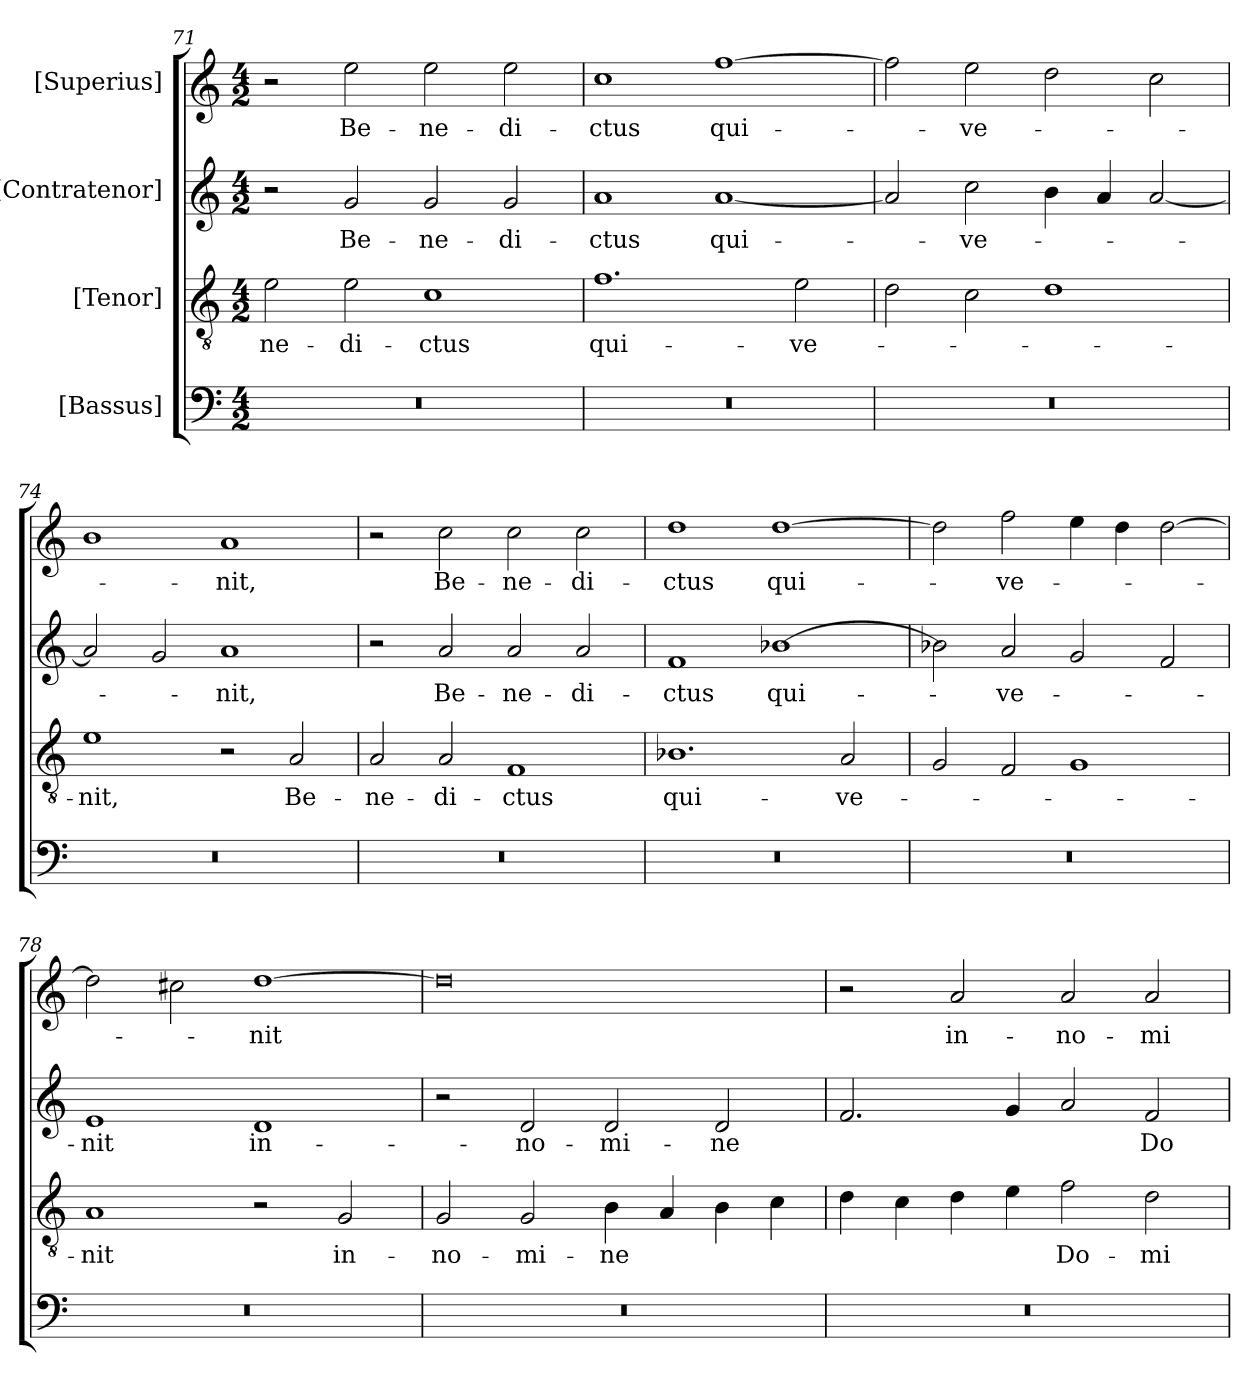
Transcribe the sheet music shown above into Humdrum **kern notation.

**kern	**kern	**text	**kern	**text	**kern	**text
*part4	*part3	*part3	*part2	*part2	*part1	*part1
*staff4	*staff3	*staff3	*staff2	*staff2	*staff1	*staff1
*I"[Bassus]	*I"[Tenor]	*	*I"[Contratenor]	*	*I"[Superius]	*
*clefF4	*clefGv2	*	*clefG2	*	*clefG2	*
*k[]	*k[]	*	*k[]	*	*k[]	*
*M4/2	*M4/2	*	*M4/2	*	*M4/2	*
=71	=71	=71	=71	=71	=71	=71
0r	2e\	-ne-	2r	.	2r	.
.	2e\	-di-	2g/	Be-	2ee\	Be-
.	1c\	-ctus	2g/	-ne-	2ee\	-ne-
.	.	.	2g/	-di-	2ee\	-di-
=72	=72	=72	=72	=72	=72	=72
0r	1.f\	qui-	1a/	-ctus	1cc\	-ctus
.	.	.	[1a/	qui-	[1ff\	qui-
.	2e\	ve-	.	.	.	.
=73	=73	=73	=73	=73	=73	=73
0r	2d\	.	2a/]	.	2ff\]	.
.	2c\	.	2cc\	ve-	2ee\	ve-
.	1d\	.	4b\	.	2dd\	.
.	.	.	4a/	.	.	.
.	.	.	[2a/	.	2cc\	.
=74	=74	=74	=74	=74	=74	=74
0r	1e\	-nit,	2a/]	.	1b\	.
.	.	.	2g/	.	.	.
.	2r	.	1a/	-nit,	1a/	-nit,
.	2A/	Be-	.	.	.	.
=75	=75	=75	=75	=75	=75	=75
0r	2A/	-ne-	2r	.	2r	.
.	2A/	-di-	2a/	Be-	2cc\	Be-
.	1F/	-ctus	2a/	-ne-	2cc\	-ne-
.	.	.	2a/	-di-	2cc\	-di-
=76	=76	=76	=76	=76	=76	=76
0r	1.B-X\	qui-	1f/	-ctus	1dd\	-ctus
.	.	.	[1b-X\	qui-	[1dd\	qui-
.	2A/	ve-	.	.	.	.
=77	=77	=77	=77	=77	=77	=77
0r	2G/	.	2b-X\]	.	2dd\]	.
.	2F/	.	2a/	ve-	2ff\	ve-
.	1G/	.	2g/	.	4ee\	.
.	.	.	.	.	4dd\	.
.	.	.	2f/	.	[2dd\	.
=78	=78	=78	=78	=78	=78	=78
0r	1A/	-nit	1e/	-nit	2dd\]	.
.	.	.	.	.	2cc#X\	.
.	2r	.	1d/	in-	[1dd\	-nit
.	2G/	in-	.	.	.	.
=79	=79	=79	=79	=79	=79	=79
0r	2G/	no-	2r	.	0dd\]	.
.	2G/	-mi-	2d/	no-	.	.
.	4B\	-ne	2d/	-mi-	.	.
.	4A/	.	.	.	.	.
.	4B\	.	2d/	-ne	.	.
.	4c\	.	.	.	.	.
=80	=80	=80	=80	=80	=80	=80
0r	4d\	.	2.f/	.	2r	.
.	4c\	.	.	.	.	.
.	4d\	.	.	.	2a/	in-
.	4e\	.	4g/	.	.	.
.	2f\	Do-	2a/	.	2a/	no-
.	2d\	-mi-	2f/	Do-	2a/	-mi-
=	=	=	=	=	=	=
*-	*-	*-	*-	*-	*-	*-
